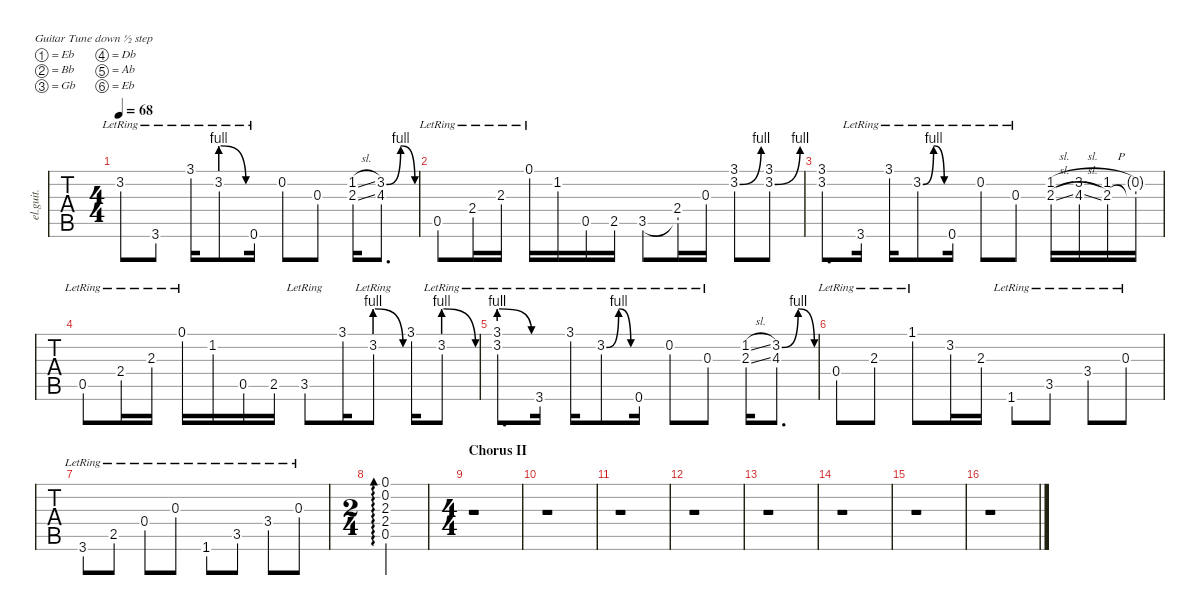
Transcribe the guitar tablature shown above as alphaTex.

\defaultSystemsLayout 4
\hideDynamics
\bracketExtendMode nobrackets
\otherSystemsTrackNameOrientation horizontal
\track ("Clean Guitar (James)" "el.guit.") {defaultSystemsLayout 4 instrument electricguitarclean}
\staff {tabs}
\tuning (Eb4 Bb3 Gb3 Db3 Ab2 Eb2)
\ts (4 4)
\tempo 68
\clef g2
\ks c
3.2{lr acc #}.8{dy mf} 3.6{lr acc #}.8 3.1{lr acc #}.16 3.2{be (prebendrelease 0 4 19.8 0) lr}.8 0.6{lr acc #}.16 0.2{acc #}.8 0.3{acc #}.8 (1.2{sl} 2.3{sl acc #}).16 (4.3{acc #} 3.2{be (bendrelease 12.6 0 22.2 4 28.2 4 43.199999999999996 0) ac acc #}).8{d} |
0.5{lr acc #}.8 2.4{lr acc #}.16 2.3{lr acc #}.16 0.1{lr acc #}.16 1.2.16 0.5{acc #}.16 2.5{acc #}.16 3.5.8 (2.4{acc #} 3.5{t}).16 0.3{acc #}.16 (3.1{acc #} 3.2{be (bend 19.8 0 37.199999999999996 4) acc #}).8 (3.1{acc #} 3.2{be (bend 19.8 0 37.199999999999996 4) acc #}).8 |
(3.1{acc #} 3.2{acc #}).8{d} 3.6{lr acc #}.16 3.1{lr acc #}.16 3.2{be (bendrelease 7.199999999999999 0 16.2 4 20.4 4 30 0) lr acc #}.8 0.6{lr acc #}.16 0.2{lr acc #}.8 0.3{lr acc #}.8 (1.2{sl} 2.3{sl acc #}).16 (3.2{sl acc #} 4.3{sl acc #}).16 (1.2{h} 2.3{acc #}).16 (0.2{g acc #} 2.3{t acc #}).16 |
0.5{lr acc #}.8 2.4{lr acc #}.16 2.3{lr acc #}.16 0.1{lr acc #}.16 1.2.16 0.5{acc #}.16 2.5{acc #}.16 3.5{lr}.8 3.1{acc #}.16 3.2{be (prebendrelease 0 4 19.8 0) lr}.8 3.1{acc #}.16 3.2{be (prebendrelease 0 4 19.8 0) lr}.8 |
(3.1{lr acc #} 3.2{be (prebendrelease 16.2 4 22.8 0) lr}).8{d} 3.6{lr acc #}.16 3.1{lr acc #}.16 3.2{be (bendrelease 7.199999999999999 0 16.2 4 20.4 4 30 0) lr acc #}.8 0.6{lr acc #}.16 0.2{lr acc #}.8 0.3{lr acc #}.8 (1.2{sl} 2.3{sl acc #}).16 (4.3{acc #} 3.2{be (bendrelease 12.6 0 22.2 4 28.2 4 43.199999999999996 0) ac acc #}).8{d} |
0.4{lr acc #}.8 2.3{lr acc #}.8 1.1{lr}.8 3.2{acc #}.16 2.3{acc #}.16 1.6{lr}.8 3.5{lr}.8 3.4{lr}.8 0.3{lr acc #}.8 |
3.6{lr acc #}.8 2.5{lr acc #}.8 0.4{lr acc #}.8 0.3{lr acc #}.8 1.6{lr}.8 3.5{lr}.8 3.4{lr}.8 0.3{lr acc #}.8 |
\ts (2 4)
\beaming (8 2 2)
(0.5{acc #} 2.4{acc #} 2.3{acc #} 0.2{acc #} 0.1{acc #}).2{ad 0} |
\ts (4 4)
\beaming (8 2 2 2 2)
\section ("" "Chorus II")
r.1 |
r.1 |
r.1 |
r.1 |
r.1 |
r.1 |
r.1 |
r.1
